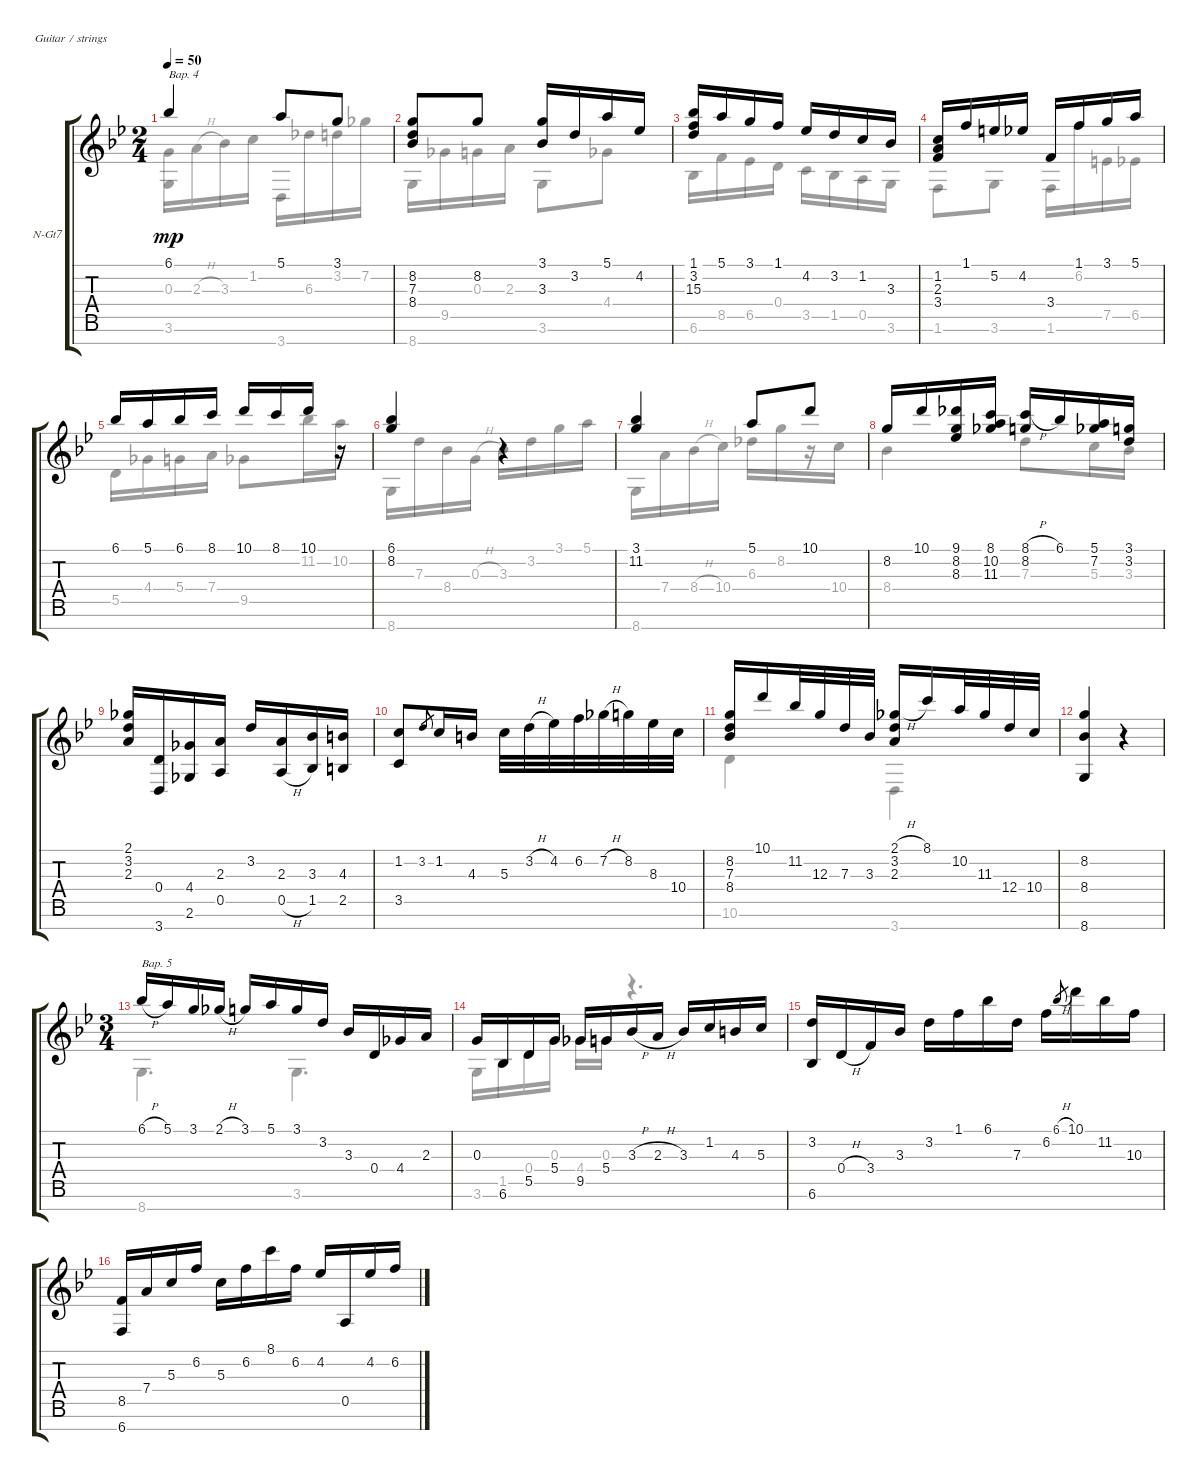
\defaultSystemsLayout 4
\bracketExtendMode groupsimilarinstruments
\firstSystemTrackNameOrientation horizontal
\otherSystemsTrackNameOrientation horizontal
\track ("Nylon Guitar" "N-Gt7") {instrument acousticguitarnylon}
\staff {score tabs}
\tuning (E4 B3 G3 D3 A2 E2 B1)
\voice
\ts (2 4)
\tempo 50
\clef g2
\ks bb
6.1.4{txt "Вар. 4" dy mp} 5.1.8 3.1.8 |
(8.4 7.3 8.2).8 8.2.8 (3.1 3.3).16 3.2.16 5.1.16 4.2.16 |
(3.2 1.1 15.3).16 5.1.16 3.1.16 1.1.16 4.2.16 3.2.16 1.2.16 3.3.16 |
(3.4 2.3 1.2).16 1.1.16 5.2.16 4.2.16 3.4.16 1.1.16 3.1.16 5.1.16 |
6.1.16 5.1.16 6.1.16 8.1.16 10.1.16 8.1.16 10.1.16 r.16 |
(8.2 6.1).4 r.4 |
(3.1 11.2).4 5.1.8 10.1.8 |
8.2.16 10.1.16 (9.1 8.2 8.3).16 (11.3 10.2 8.1).16 (8.1{h} 8.2).16 6.1.16 (5.1 7.2).16 (3.1 3.2).16 |
(2.1 3.2 2.3).16 (0.4 3.7).16 (2.6 4.4).16 (2.3 0.5).16 3.2.16 (0.5{h} 2.3).16 (1.5 3.3).16 (4.3 2.5).16 |
(3.5 1.2).8 3.2.8{gr} 1.2.16 4.3.16 5.3.32 3.2{h}.32 4.2.32 6.2.32 7.2{h}.32 8.2.32 8.3.32 10.4.32 |
(8.4 7.3 8.2).16 10.1.16 11.2.32 12.3.32 7.3.32 3.3.32 (2.3 3.2 2.1{h}).16 8.1.16 10.2.32 11.3.32 12.4.32 10.4.32 |
(8.2 8.4 8.7).4 r.4 |
\ts (3 4)
6.1{h}.16{txt "Вар. 5"} 5.1.16 3.1.16 2.1{h}.16 3.1.16 5.1.16 3.1.16 3.2.16 3.3.16 0.4.16 4.4.16 2.3.16 |
0.3.16 6.6.16 5.5.16 5.4.16 9.5.16 5.4.16 3.3{h}.16 2.3{h}.16 3.3.16 1.2.16 4.3.16 5.3.16 |
(3.2 6.6).16 0.4{h}.16 3.4.16 3.3.16 3.2.16 1.1.16 6.1.16 7.3.16 6.2.16 6.1{h}.8{gr} 10.1.16 11.2.16 10.3.16 |
(8.5 6.7).16 7.4.16 5.3.16 6.2.16 5.3.16 6.2.16 8.1.16 6.2.16 4.2.16 0.5.16 4.2.16 6.2.16
\voice
\clef g2
\ottava regular
\simile none
\ks bb
(0.3 3.6).16{dy mp} 2.3{h}.16 3.3.16 1.2.16 3.7.16 6.3.16 3.2.16 7.2.16 |
8.7.16 9.5.16 0.3.16 2.3.16 3.6.8 4.4.8 |
6.6.16 8.5.16 6.5.16 0.4.16 3.5.16 1.5.16 0.5.16 3.6.16 |
1.6.8 3.6.8 1.6.16 6.2.16 7.5.16 6.5.16 |
5.5.16 4.4.16 5.4.16 7.4.16 9.5.8 11.2.16 10.2.16 |
8.7.16 7.3.16 8.4.16 0.3{h}.16 3.3.16 3.2.16 3.1.16 5.1.16 |
8.7.16 7.4.16 8.4{h}.16 10.4.16 6.3.16 8.2.16 r.16 10.4.16 |
8.4.4 7.3.8 5.3.16 3.3.16 |
|
|
10.6.4 3.7.4 |
|
8.7.4{d} 3.6.4{d} |
3.6.16 1.5.16 0.4.16 0.3.16 4.4.16 0.3.16 r.4{d} |
|
